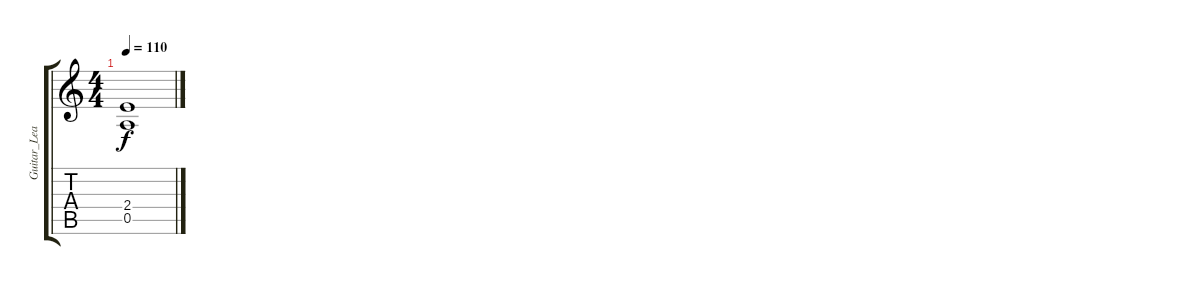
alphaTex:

\track ("Guitar_Lead" "Guitar_Lea") {instrument overdrivenguitar}
\staff {score tabs}
\tuning (E4 B3 G3 D3 A2 E2) {hide}
\ts (4 4)
\tempo 110
\clef g2
\ks c
(2.4{t} 0.5{t}).1{dy f volume 0}
